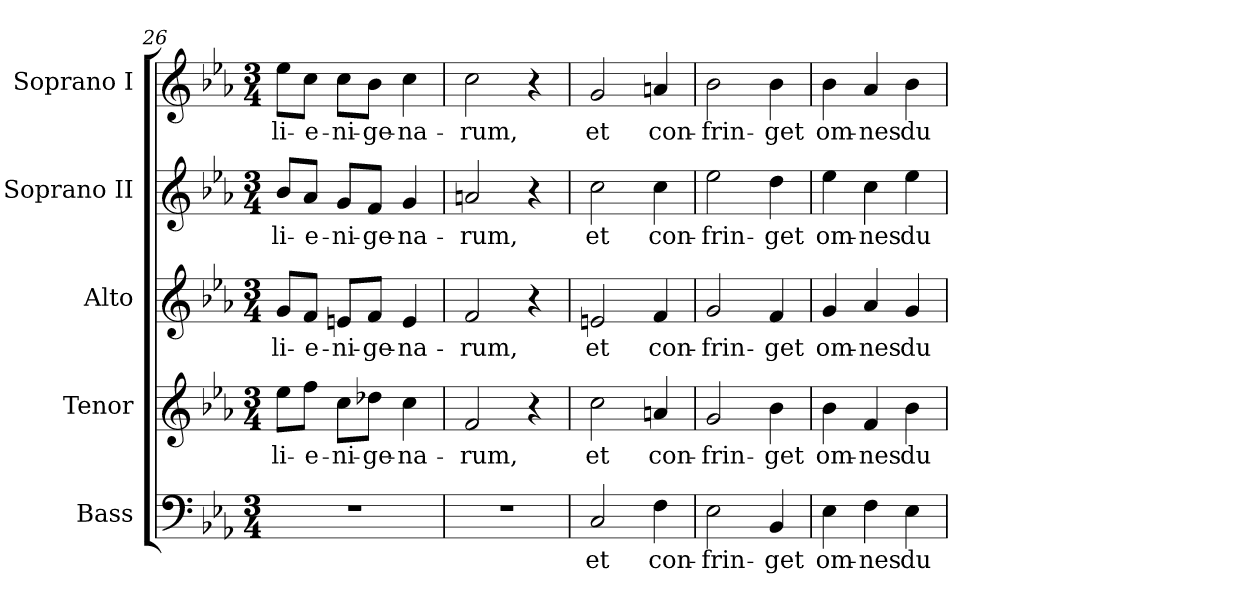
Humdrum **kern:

**kern	**text	**kern	**text	**kern	**text	**kern	**text	**kern	**text
*part5	*part5	*part4	*part4	*part3	*part3	*part2	*part2	*part1	*part1
*staff5	*staff5	*staff4	*staff4	*staff3	*staff3	*staff2	*staff2	*staff1	*staff1
*I"Bass	*	*I"Tenor	*	*I"Alto	*	*I"Soprano II	*	*I"Soprano I	*
*I'B.	*	*I'T.	*	*I'A.	*	*I'S.	*	*I'S.	*
*clefF4	*	*clefG2	*	*clefG2	*	*clefG2	*	*clefG2	*
*	*	*ITrd7c12	*	*	*	*	*	*	*
*k[b-e-a-]	*	*k[b-e-a-]	*	*k[b-e-a-]	*	*k[b-e-a-]	*	*k[b-e-a-]	*
*E-:	*	*E-:	*	*E-:	*	*E-:	*	*E-:	*
*M3/4	*	*M3/4	*	*M3/4	*	*M3/4	*	*M3/4	*
=26	=26	=26	=26	=26	=26	=26	=26	=26	=26
!LO:N:vis=1	!	!	!	!	!	!	!	!	!
!	!	!	!LO:LY:b:color=#000000	!	!	!	!	!	!
!	!	!	!	!	!LO:LY:b:color=#000000	!	!	!	!
!	!	!	!	!	!	!	!LO:LY:b:color=#000000	!	!
!	!	!	!	!	!	!	!	!	!LO:LY:b:color=#000000
2.r	.	8e-i\L	-li-	8gi/L	-li-	8b-i/L	-li-	8ee-i\L	-li-
!	!	!	!LO:LY:b:color=#000000	!	!	!	!	!	!
!	!	!	!	!	!LO:LY:b:color=#000000	!	!	!	!
!	!	!	!	!	!	!	!LO:LY:b:color=#000000	!	!
!	!	!	!	!	!	!	!	!	!LO:LY:b:color=#000000
.	.	8fi\J	-e-	8fi/J	-e-	8a-i/J	-e-	8cci\J	-e-
!	!	!	!LO:LY:b:color=#000000	!	!	!	!	!	!
!	!	!	!	!	!LO:LY:b:color=#000000	!	!	!	!
!	!	!	!	!	!	!	!LO:LY:b:color=#000000	!	!
!	!	!	!	!	!	!	!	!	!LO:LY:b:color=#000000
.	.	8ci\L	-ni-	8eni/L	-ni-	8gi/L	-ni-	8cci\L	-ni-
!	!	!	!LO:LY:b:color=#000000	!	!	!	!	!	!
!	!	!	!	!	!LO:LY:b:color=#000000	!	!	!	!
!	!	!	!	!	!	!	!LO:LY:b:color=#000000	!	!
!	!	!	!	!	!	!	!	!	!LO:LY:b:color=#000000
.	.	8d-Xi\J	-ge-	8fi/J	-ge-	8fi/J	-ge-	8b-i\J	-ge-
!	!	!	!LO:LY:b:color=#000000	!	!	!	!	!	!
!	!	!	!	!	!LO:LY:b:color=#000000	!	!	!	!
!	!	!	!	!	!	!	!LO:LY:b:color=#000000	!	!
!	!	!	!	!	!	!	!	!	!LO:LY:b:color=#000000
.	.	4ci\	-na-	4ei/	-na-	4gi/	-na-	4cci\	-na-
=27	=27	=27	=27	=27	=27	=27	=27	=27	=27
!LO:N:vis=1	!	!	!	!	!	!	!	!	!
!	!	!	!LO:LY:b:color=#000000	!	!	!	!	!	!
!	!	!	!	!	!LO:LY:b:color=#000000	!	!	!	!
!	!	!	!	!	!	!	!LO:LY:b:color=#000000	!	!
!	!	!	!	!	!	!	!	!	!LO:LY:b:color=#000000
2.r	.	2Fi/	-rum,	2fi/	-rum,	2ani/	-rum,	2cci\	-rum,
.	.	4r	.	4r	.	4r	.	4r	.
!!LO:LB:g=z
=28	=28	=28	=28	=28	=28	=28	=28	=28	=28
!	!LO:LY:b:color=#000000	!	!	!	!	!	!	!	!
!	!	!	!LO:LY:b:color=#000000	!	!	!	!	!	!
!	!	!	!	!	!LO:LY:b:color=#000000	!	!	!	!
!	!	!	!	!	!	!	!LO:LY:b:color=#000000	!	!
!	!	!	!	!	!	!	!	!	!LO:LY:b:color=#000000
2Ci/	et	2ci\	et	2eni/	et	2cci\	et	2gi/	et
!	!LO:LY:b:color=#000000	!	!	!	!	!	!	!	!
!	!	!	!LO:LY:b:color=#000000	!	!	!	!	!	!
!	!	!	!	!	!LO:LY:b:color=#000000	!	!	!	!
!	!	!	!	!	!	!	!LO:LY:b:color=#000000	!	!
!	!	!	!	!	!	!	!	!	!LO:LY:b:color=#000000
4Fi\	con-	4Ani/	con-	4fi/	con-	4cci\	con-	4ani/	con-
=29	=29	=29	=29	=29	=29	=29	=29	=29	=29
!	!LO:LY:b:color=#000000	!	!	!	!	!	!	!	!
!	!	!	!LO:LY:b:color=#000000	!	!	!	!	!	!
!	!	!	!	!	!LO:LY:b:color=#000000	!	!	!	!
!	!	!	!	!	!	!	!LO:LY:b:color=#000000	!	!
!	!	!	!	!	!	!	!	!	!LO:LY:b:color=#000000
2E-i\	-frin-	2Gi/	-frin-	2gi/	-frin-	2ee-i\	-frin-	2b-i\	-frin-
!	!LO:LY:b:color=#000000	!	!	!	!	!	!	!	!
!	!	!	!LO:LY:b:color=#000000	!	!	!	!	!	!
!	!	!	!	!	!LO:LY:b:color=#000000	!	!	!	!
!	!	!	!	!	!	!	!LO:LY:b:color=#000000	!	!
!	!	!	!	!	!	!	!	!	!LO:LY:b:color=#000000
4BB-i/	-get	4B-i\	-get	4fi/	-get	4ddi\	-get	4b-i\	-get
=30	=30	=30	=30	=30	=30	=30	=30	=30	=30
!	!LO:LY:b:color=#000000	!	!	!	!	!	!	!	!
!	!	!	!LO:LY:b:color=#000000	!	!	!	!	!	!
!	!	!	!	!	!LO:LY:b:color=#000000	!	!	!	!
!	!	!	!	!	!	!	!LO:LY:b:color=#000000	!	!
!	!	!	!	!	!	!	!	!	!LO:LY:b:color=#000000
4E-i\	om-	4B-i\	om-	4gi/	om-	4ee-i\	om-	4b-i\	om-
!	!LO:LY:b:color=#000000	!	!	!	!	!	!	!	!
!	!	!	!LO:LY:b:color=#000000	!	!	!	!	!	!
!	!	!	!	!	!LO:LY:b:color=#000000	!	!	!	!
!	!	!	!	!	!	!	!LO:LY:b:color=#000000	!	!
!	!	!	!	!	!	!	!	!	!LO:LY:b:color=#000000
4Fi\	-nes	4Fi/	-nes	4a-i/	-nes	4cci\	-nes	4a-i/	-nes
!	!LO:LY:b:color=#000000	!	!	!	!	!	!	!	!
!	!	!	!LO:LY:b:color=#000000	!	!	!	!	!	!
!	!	!	!	!	!LO:LY:b:color=#000000	!	!	!	!
!	!	!	!	!	!	!	!LO:LY:b:color=#000000	!	!
!	!	!	!	!	!	!	!	!	!LO:LY:b:color=#000000
4E-i\	du-	4B-i\	du-	4gi/	du-	4ee-i\	du-	4b-i\	du-
=	=	=	=	=	=	=	=	=	=
*-	*-	*-	*-	*-	*-	*-	*-	*-	*-
